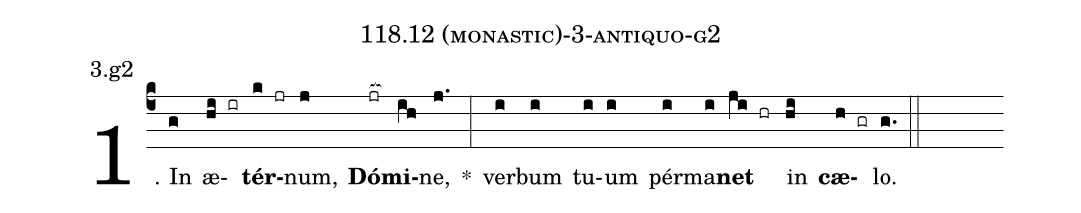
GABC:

name: 118.12 (monastic)-3-antiquo-g2;
annotation: 3.g2;
%%
(c4)1. In(g) æ(hi ir)<b>tér</b>(k jr)num,(j) <b>Dó</b>(jr[ocb:1{])<b>mi</b>(ih[ocb:0}])ne,(j.) *(:) ver(i)bum(i) tu(i)um(i) pér(i)ma(i)<b>net</b>(ji hr) in(hi) <b>cæ</b>(h gr)lo.(g.) (::)
